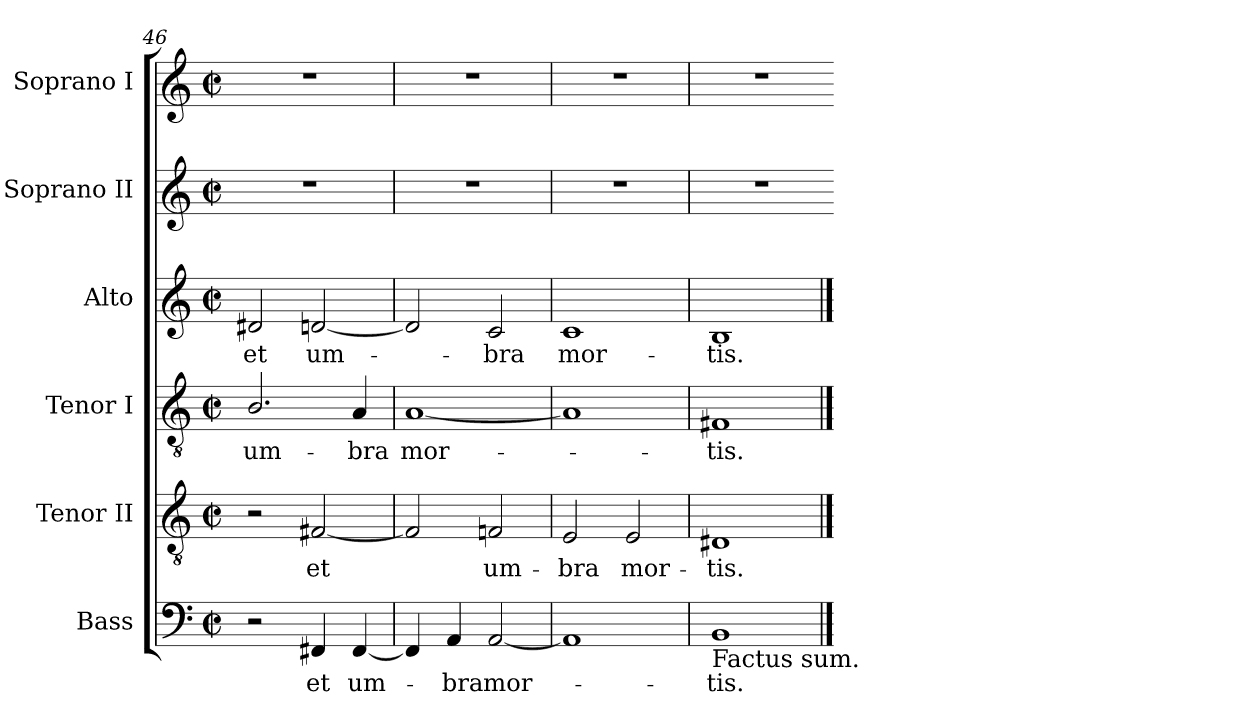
**kern	**text	**kern	**text	**kern	**text	**kern	**text	**kern	**kern
*part6	*part6	*part5	*part5	*part4	*part4	*part3	*part3	*part2	*part1
*staff6	*staff6	*staff5	*staff5	*staff4	*staff4	*staff3	*staff3	*staff2	*staff1
*I"Bass	*	*I"Tenor II	*	*I"Tenor I	*	*I"Alto	*	*I"Soprano II	*I"Soprano I
*I'B	*	*I'T II	*	*I'T I	*	*I'A	*	*I'S II	*I'S
*clefF4	*	*clefGv2	*	*clefGv2	*	*clefG2	*	*clefG2	*clefG2
*k[]	*	*k[]	*	*k[]	*	*k[]	*	*k[]	*k[]
*C:	*	*C:	*	*C:	*	*C:	*	*C:	*C:
*M2/2	*	*M2/2	*	*M2/2	*	*M2/2	*	*M2/2	*M2/2
*met(c|)	*	*met(c|)	*	*met(c|)	*	*met(c|)	*	*met(c|)	*met(c|)
=46	=46	=46	=46	=46	=46	=46	=46	=46	=46
!	!	!	!	!	!LO:LY:b	!	!LO:LY:b	!	!
2r	.	2r	.	2.B/	um-	2d#X	et	1r	1r
!	!LO:LY:b	!	!LO:LY:b	!	!	!	!LO:LY:b	!	!
4FF#X	et	[2F#X	et	.	.	[2dn	um-	.	.
!	!LO:LY:b	!	!	!	!LO:LY:b	!	!	!	!
[4FF#	um-	.	.	4A	-bra	.	.	.	.
=47	=47	=47	=47	=47	=47	=47	=47	=47	=47
!	!	!	!	!	!LO:LY:b	!	!	!	!
4FF#]	.	2F#]	.	[1A	mor-	2d]	.	1r	1r
!	!LO:LY:b	!	!	!	!	!	!	!	!
4AA	bra	.	.	.	.	.	.	.	.
!	!LO:LY:b	!	!LO:LY:b	!	!	!	!LO:LY:b	!	!
[2AA	mor-	2Fn	um-	.	.	2c	bra	.	.
=48	=48	=48	=48	=48	=48	=48	=48	=48	=48
!	!	!	!LO:LY:b	!	!	!	!LO:LY:b	!	!
1AA]	.	2E	-bra	1A]	.	1c	mor-	1r	1r
!	!	!	!LO:LY:b	!	!	!	!	!	!
.	.	2E	mor-	.	.	.	.	.	.
=49	=49	=49	=49	=49	=49	=49	=49	=49	=49
!LO:TX:b:t=Factus sum.	!	!	!	!	!	!	!	!	!
!	!LO:LY:b	!	!LO:LY:b	!	!LO:LY:b	!	!LO:LY:b	!	!
1BB	tis.	1D#X	-tis.	1F#X	tis.	1B	-tis.	1r	1r
==	=	==	=	==	=	==	=	=	=
*-	*-	*-	*-	*-	*-	*-	*-	*-	*-
